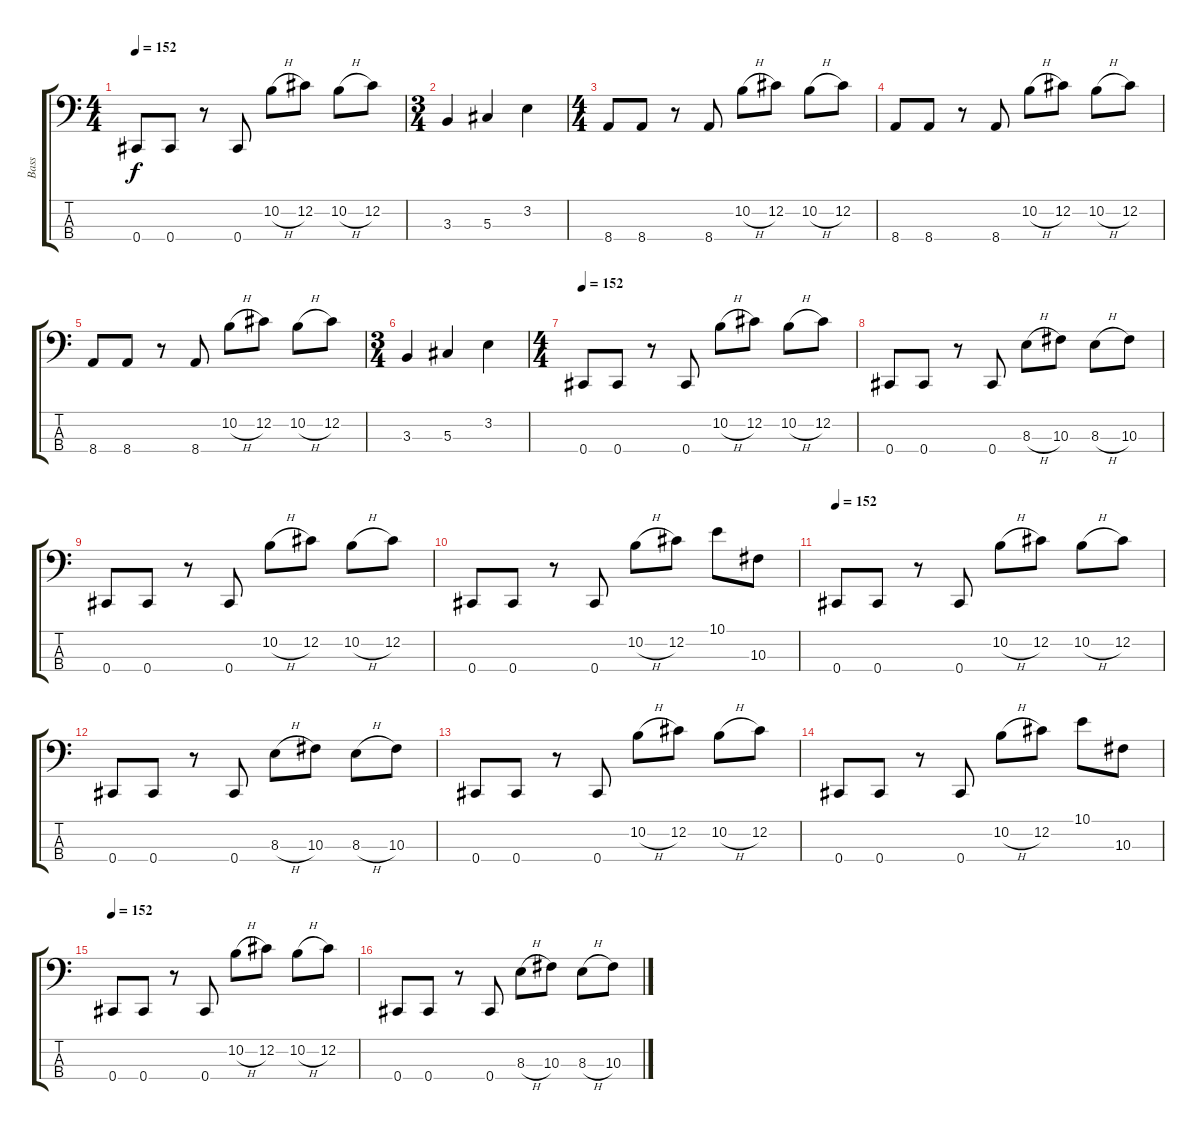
\track ("Bass" "Bass") {instrument electricbassfinger}
\staff {score tabs}
\tuning (Gb2 Db2 Ab1 Db1) {hide}
\ts (4 4)
\tempo 152
\clef f4
\ks c
0.4.8{dy f} 0.4.8 r.8 0.4.8 10.2{h}.8 12.2.8 10.2{h}.8 12.2.8 |
\ts (3 4)
3.3.4 5.3.4 3.2.4 |
\ts (4 4)
8.4.8 8.4.8 r.8 8.4.8 10.2{h}.8 12.2.8 10.2{h}.8 12.2.8 |
8.4.8 8.4.8 r.8 8.4.8 10.2{h}.8 12.2.8 10.2{h}.8 12.2.8 |
8.4.8 8.4.8 r.8 8.4.8 10.2{h}.8 12.2.8 10.2{h}.8 12.2.8 |
\ts (3 4)
3.3.4 5.3.4 3.2.4 |
\ts (4 4)
\tempo 152
0.4.8 0.4.8 r.8 0.4.8 10.2{h}.8 12.2.8 10.2{h}.8 12.2.8 |
0.4.8 0.4.8 r.8 0.4.8 8.3{h}.8 10.3.8 8.3{h}.8 10.3.8 |
0.4.8 0.4.8 r.8 0.4.8 10.2{h}.8 12.2.8 10.2{h}.8 12.2.8 |
0.4.8 0.4.8 r.8 0.4.8 10.2{h}.8 12.2.8 10.1.8 10.3.8 |
\tempo 152
0.4.8 0.4.8 r.8 0.4.8 10.2{h}.8 12.2.8 10.2{h}.8 12.2.8 |
0.4.8 0.4.8 r.8 0.4.8 8.3{h}.8 10.3.8 8.3{h}.8 10.3.8 |
0.4.8 0.4.8 r.8 0.4.8 10.2{h}.8 12.2.8 10.2{h}.8 12.2.8 |
0.4.8 0.4.8 r.8 0.4.8 10.2{h}.8 12.2.8 10.1.8 10.3.8 |
\tempo 152
0.4.8 0.4.8 r.8 0.4.8 10.2{h}.8 12.2.8 10.2{h}.8 12.2.8 |
0.4.8 0.4.8 r.8 0.4.8 8.3{h}.8 10.3.8 8.3{h}.8 10.3.8
